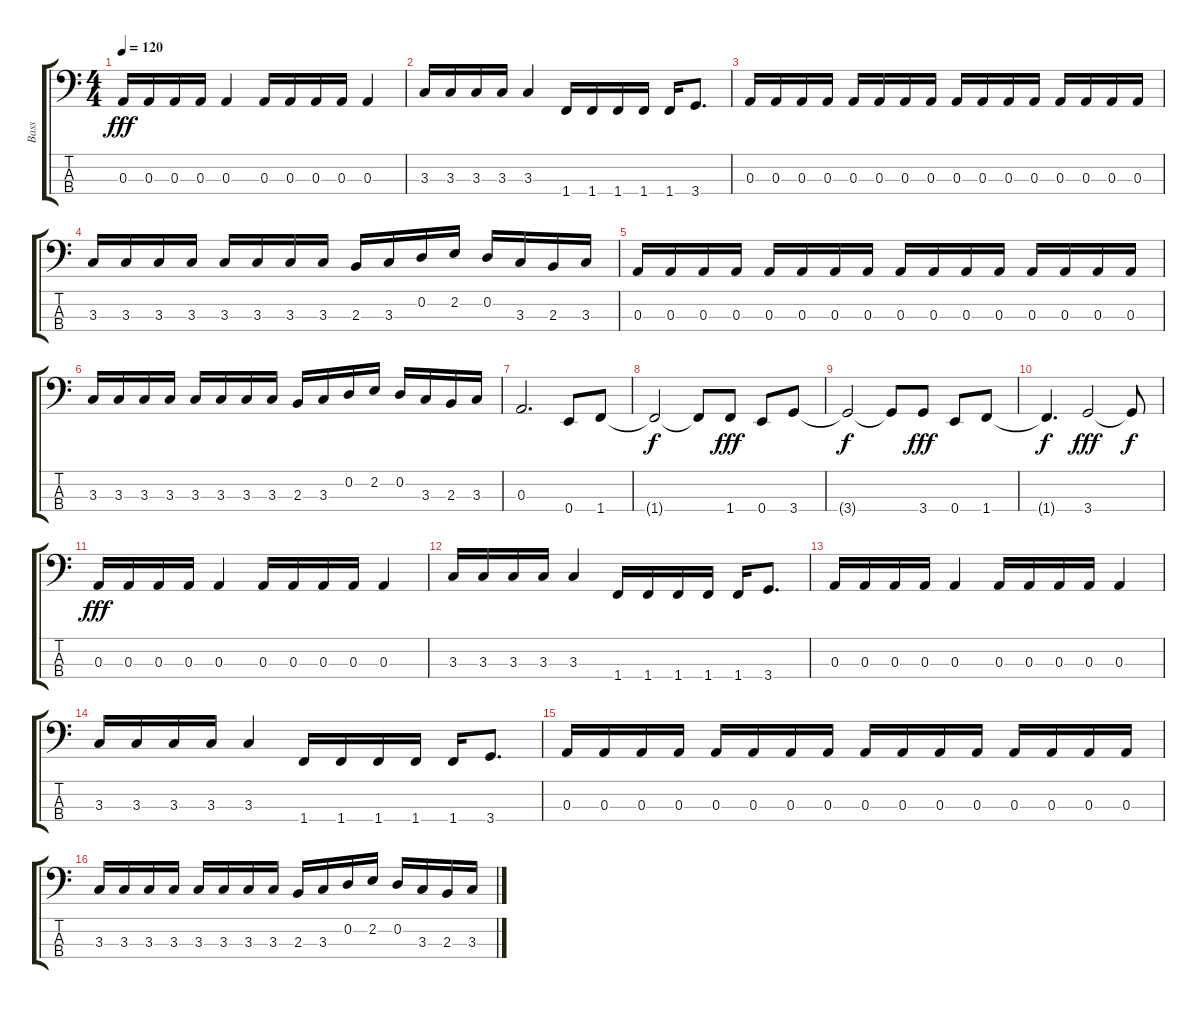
\track ("Bass" "Bass") {instrument electricbasspick}
\staff {score tabs}
\tuning (G2 D2 A1 E1) {hide}
\ts (4 4)
\tempo 120
\clef f4
\ks c
0.3.16{dy fff} 0.3.16 0.3.16 0.3.16 0.3.4 0.3.16 0.3.16 0.3.16 0.3.16 0.3.4 |
3.3.16 3.3.16 3.3.16 3.3.16 3.3.4 1.4.16 1.4.16 1.4.16 1.4.16 1.4.16 3.4.8{d} |
0.3.16 0.3.16 0.3.16 0.3.16 0.3.16 0.3.16 0.3.16 0.3.16 0.3.16 0.3.16 0.3.16 0.3.16 0.3.16 0.3.16 0.3.16 0.3.16 |
3.3.16 3.3.16 3.3.16 3.3.16 3.3.16 3.3.16 3.3.16 3.3.16 2.3.16 3.3.16 0.2.16 2.2.16 0.2.16 3.3.16 2.3.16 3.3.16 |
0.3.16 0.3.16 0.3.16 0.3.16 0.3.16 0.3.16 0.3.16 0.3.16 0.3.16 0.3.16 0.3.16 0.3.16 0.3.16 0.3.16 0.3.16 0.3.16 |
3.3.16 3.3.16 3.3.16 3.3.16 3.3.16 3.3.16 3.3.16 3.3.16 2.3.16 3.3.16 0.2.16 2.2.16 0.2.16 3.3.16 2.3.16 3.3.16 |
0.3.2{d} 0.4.8 1.4.8 |
1.4{t}.2{dy f} 1.4{t}.8 1.4.8{dy fff} 0.4.8 3.4.8 |
3.4{t}.2{dy f} 3.4{t}.8 3.4.8{dy fff} 0.4.8 1.4.8 |
1.4{t}.4{d dy f} 3.4.2{dy fff} 3.4{t}.8{dy f} |
0.3.16{dy fff} 0.3.16 0.3.16 0.3.16 0.3.4 0.3.16 0.3.16 0.3.16 0.3.16 0.3.4 |
3.3.16 3.3.16 3.3.16 3.3.16 3.3.4 1.4.16 1.4.16 1.4.16 1.4.16 1.4.16 3.4.8{d} |
0.3.16 0.3.16 0.3.16 0.3.16 0.3.4 0.3.16 0.3.16 0.3.16 0.3.16 0.3.4 |
3.3.16 3.3.16 3.3.16 3.3.16 3.3.4 1.4.16 1.4.16 1.4.16 1.4.16 1.4.16 3.4.8{d} |
0.3.16 0.3.16 0.3.16 0.3.16 0.3.16 0.3.16 0.3.16 0.3.16 0.3.16 0.3.16 0.3.16 0.3.16 0.3.16 0.3.16 0.3.16 0.3.16 |
3.3.16 3.3.16 3.3.16 3.3.16 3.3.16 3.3.16 3.3.16 3.3.16 2.3.16 3.3.16 0.2.16 2.2.16 0.2.16 3.3.16 2.3.16 3.3.16
